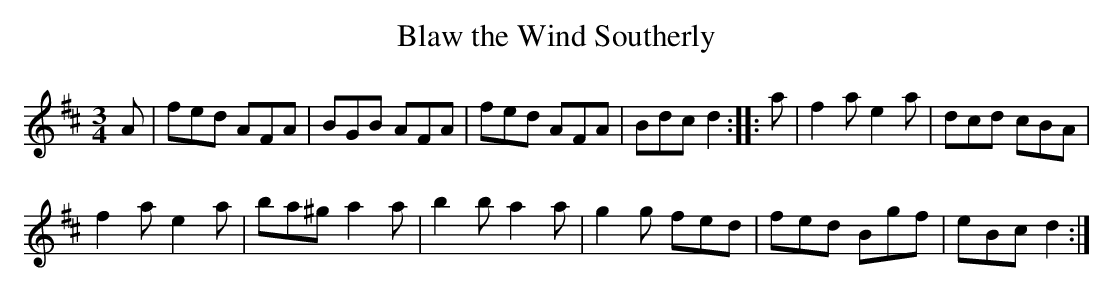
X:1
T:Blaw the Wind Southerly
M:3/4
L:1/8
K:D
A |\
fed AFA | BGB AFA |\
fed AFA | Bdc d2 :|\
|: a |\
f2a e2a | dcd cBA |
f2a e2a | ba^g a2a |\
b2b a2a | g2g fed |\
fed Bgf | eBc d2 :|
